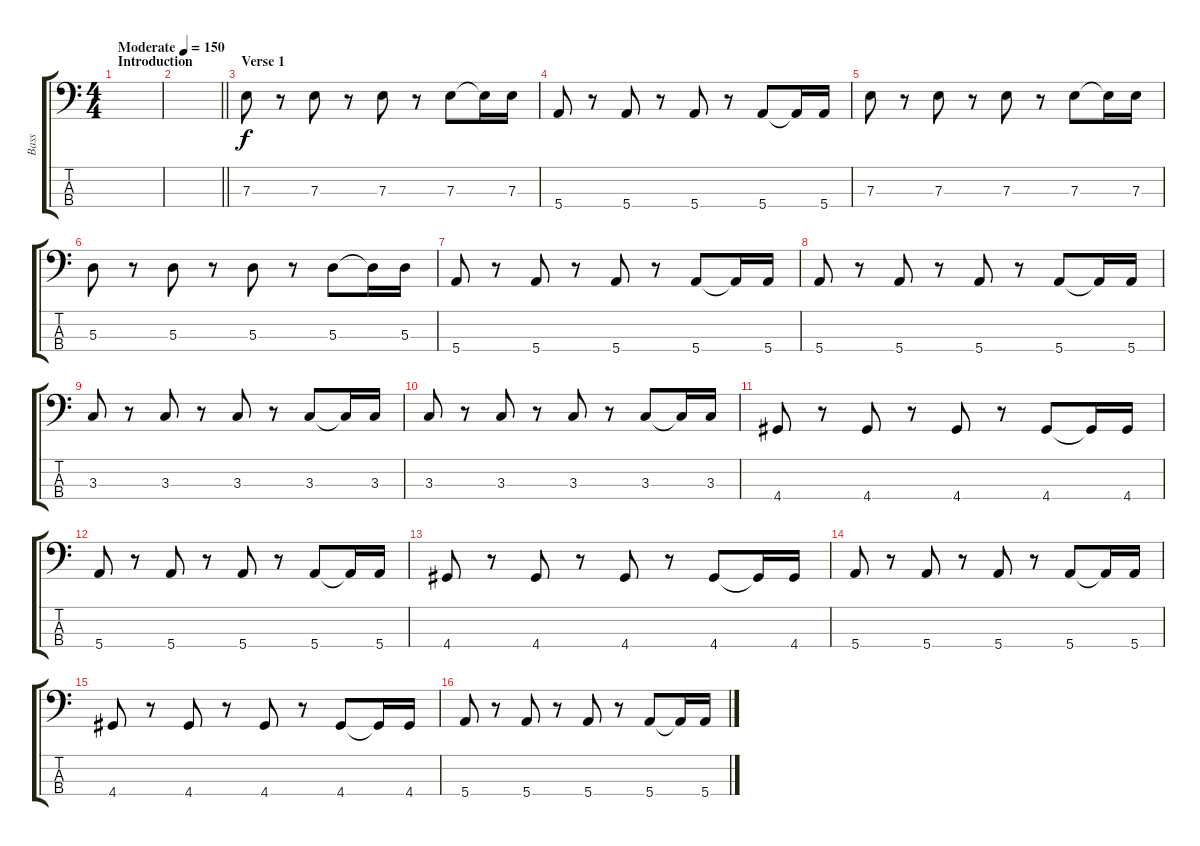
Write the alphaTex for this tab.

\track ("Bass" "Bass") {instrument electricbassfinger}
\staff {score tabs}
\tuning (G2 D2 A1 E1) {hide}
\ts (4 4)
\section ("" "Introduction")
\tempo (150 "Moderate")
\clef f4
\ks c
|
\barLineRight lightlight
|
\section ("" "Verse 1")
7.3.8 r.8 7.3.8 r.8 7.3.8 r.8 7.3.8 7.3{t}.16 7.3.16 |
5.4.8 r.8 5.4.8 r.8 5.4.8 r.8 5.4.8 5.4{t}.16 5.4.16 |
7.3.8 r.8 7.3.8 r.8 7.3.8 r.8 7.3.8 7.3{t}.16 7.3.16 |
5.3.8 r.8 5.3.8 r.8 5.3.8 r.8 5.3.8 5.3{t}.16 5.3.16 |
5.4.8 r.8 5.4.8 r.8 5.4.8 r.8 5.4.8 5.4{t}.16 5.4.16 |
5.4.8 r.8 5.4.8 r.8 5.4.8 r.8 5.4.8 5.4{t}.16 5.4.16 |
3.3.8 r.8 3.3.8 r.8 3.3.8 r.8 3.3.8 3.3{t}.16 3.3.16 |
3.3.8 r.8 3.3.8 r.8 3.3.8 r.8 3.3.8 3.3{t}.16 3.3.16 |
4.4.8 r.8 4.4.8 r.8 4.4.8 r.8 4.4.8 4.4{t}.16 4.4.16 |
5.4.8 r.8 5.4.8 r.8 5.4.8 r.8 5.4.8 5.4{t}.16 5.4.16 |
4.4.8 r.8 4.4.8 r.8 4.4.8 r.8 4.4.8 4.4{t}.16 4.4.16 |
5.4.8 r.8 5.4.8 r.8 5.4.8 r.8 5.4.8 5.4{t}.16 5.4.16 |
4.4.8 r.8 4.4.8 r.8 4.4.8 r.8 4.4.8 4.4{t}.16 4.4.16 |
5.4.8 r.8 5.4.8 r.8 5.4.8 r.8 5.4.8 5.4{t}.16 5.4.16
